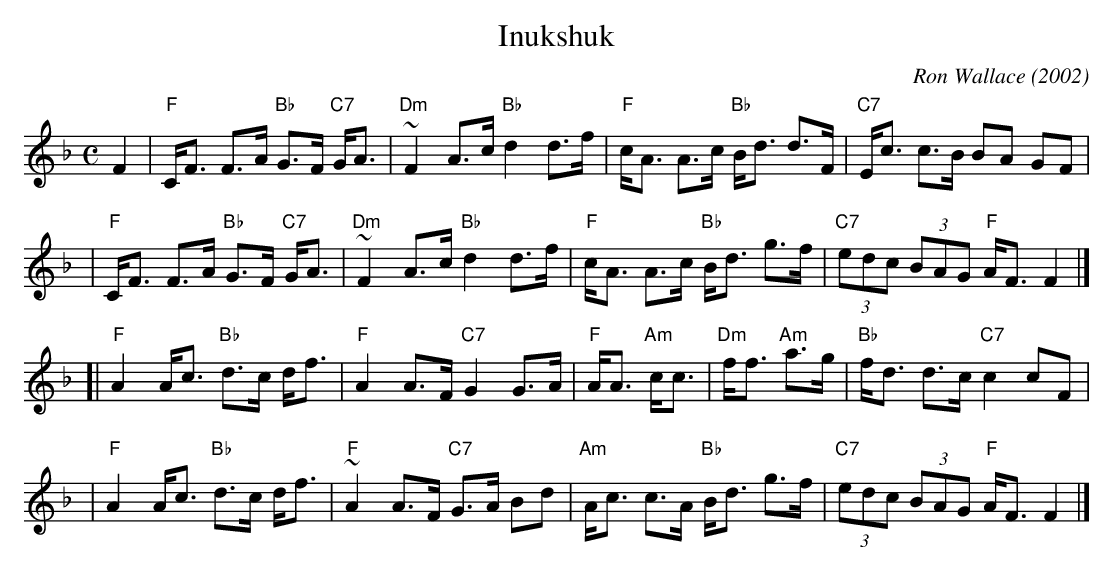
X:1
T: Inukshuk
C: Ron Wallace (2002)
M: C
L: 1/8
K: F
F2 \
| "F"C<F F>A "Bb"G>F "C7"G<A | "Dm"~F2 A>c "Bb"d2 d>f | "F"c<A A>c "Bb"B<d d>F | "C7"E<c c>B BA GF |
| "F"C<F F>A "Bb"G>F "C7"G<A | "Dm"~F2 A>c "Bb"d2 d>f | "F"c<A A>c "Bb"B<d g>f | "C7"(3edc (3BAG "F"A<F F2 |]
[|"F"A2 A<c "Bb"d>c d<f | "F"A2 A>F "C7"G2 G>A | "F"A<A "Am"c<c | "Dm"f<f "Am"a>g | "Bb"f<d d>c "C7"c2 cF |
| "F"A2 A<c "Bb"d>c d<f | "F"~A2 A>F "C7"G>A Bd | "Am"A<c c>A "Bb"B<d g>f | "C7"(3edc (3BAG "F"A<F F2 |]
